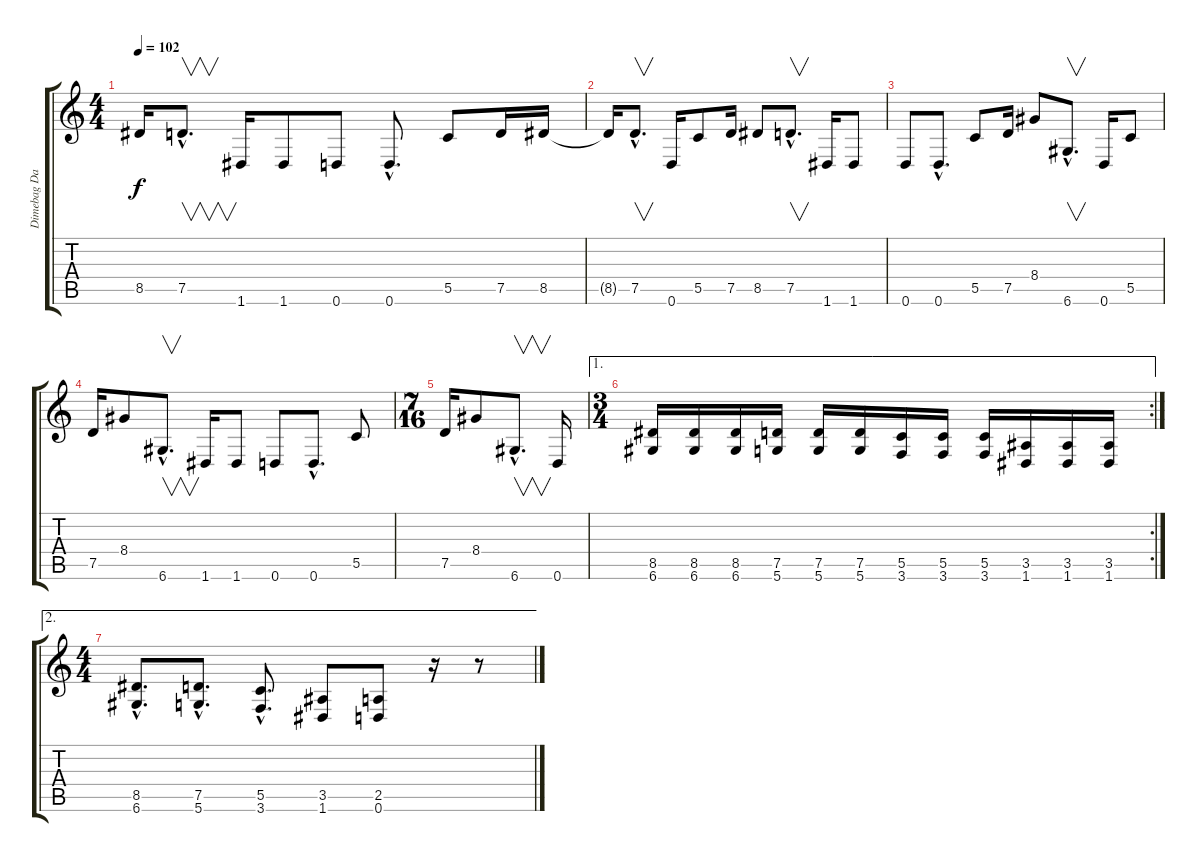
\track ("Dimebag Darrell" "Dimebag Da") {instrument distortionguitar}
\staff {score tabs}
\tuning (D4 A3 F3 C3 G2 D2) {hide}
\ts (4 4)
\tempo 102
\clef g2
\ks c
8.5{t}.16{dy f} 7.5{hac}.8{v d} 1.6.16 1.6.8 0.6.8 0.6{hac}.8{d} 5.5.8 7.5.16 8.5.16 |
8.5{t}.16 7.5{hac}.8{v d} 0.6.16 5.5.8 7.5.16 8.5.8 7.5{hac}.8{v d} 1.6.16 1.6.8 |
0.6.8 0.6{hac}.8{d} 5.5.8 7.5.16 8.4.8 6.6{hac}.8{v d} 0.6.16 5.5.8 |
7.5.16 8.4.8 6.6{hac}.8{v d} 1.6.16 1.6.8 0.6.8 0.6{hac}.8{d} 5.5.8 |
\ts (7 16)
7.5.16 8.4.8 6.6{hac}.8{v d} 0.6.16 |
\ae 1
\rc 2
\ts (3 4)
(8.5 6.6).16 (8.5 6.6).16 (8.5 6.6).16 (7.5 5.6).16 (7.5 5.6).16 (7.5 5.6).16 (5.5 3.6).16 (5.5 3.6).16 (5.5 3.6).16 (3.5 1.6).16 (3.5 1.6).16 (3.5 1.6).16 |
\ae 2
\ts (4 4)
(8.5{hac} 6.6{hac}).8{d} (7.5{hac} 5.6{hac}).8{d} (5.5{hac} 3.6{hac}).8{d} (3.5 1.6).8 (2.5 0.6).8 r.16 r.8
